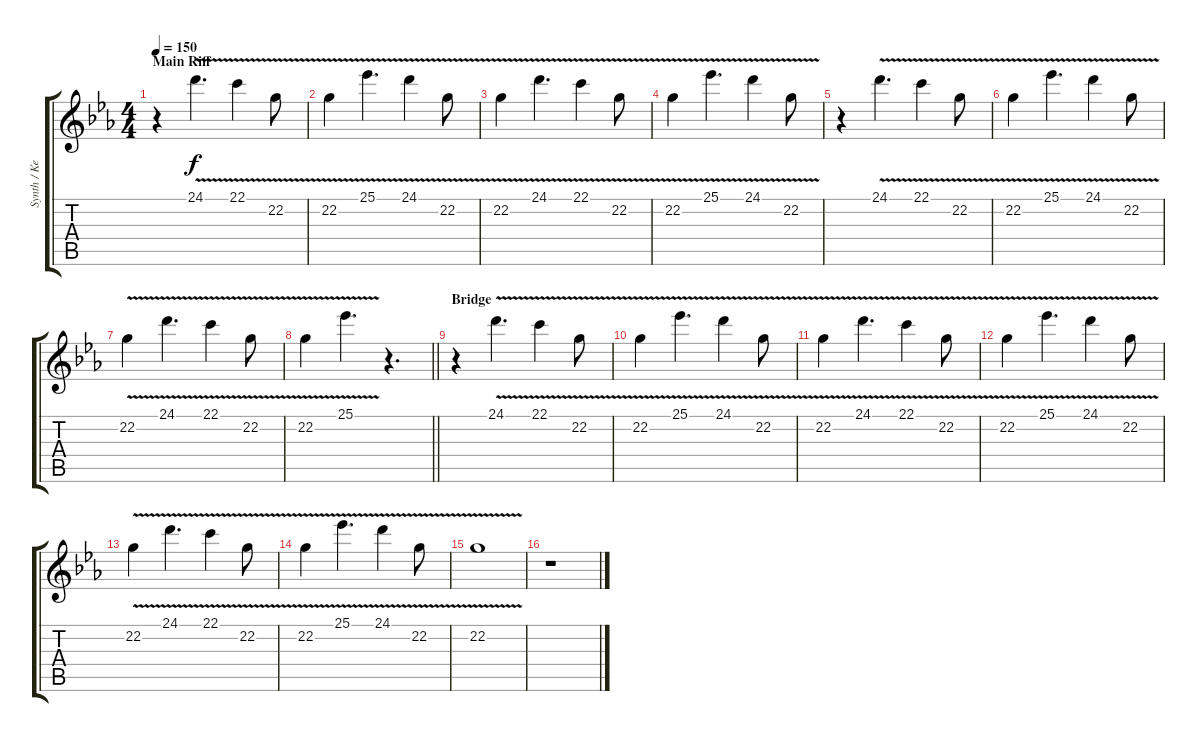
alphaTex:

\track ("Synth / Keyboard" "Synth / Ke") {instrument fx7echoes}
\staff {score tabs}
\tuning (D4 A3 F3 C3 G2 C2) {hide}
\ts (4 4)
\section ("" "Main Riff")
\tempo 150
\clef g2
\ks eb
r.4{dy f} 24.1{v}.4{d} 22.1{v}.4 22.2{v}.8 |
22.2{v}.4 25.1{v}.4{d} 24.1{v}.4 22.2{v}.8 |
22.2{v}.4 24.1{v}.4{d} 22.1{v}.4 22.2{v}.8 |
22.2{v}.4 25.1{v}.4{d} 24.1{v}.4 22.2{v}.8 |
r.4 24.1{v}.4{d} 22.1{v}.4 22.2{v}.8 |
22.2{v}.4 25.1{v}.4{d} 24.1{v}.4 22.2{v}.8 |
22.2{v}.4 24.1{v}.4{d} 22.1{v}.4 22.2{v}.8 |
\barLineRight lightlight
22.2{v}.4 25.1{v}.4{d} r.4{d} |
\section ("" "Bridge")
r.4 24.1{v}.4{d} 22.1{v}.4 22.2{v}.8 |
22.2{v}.4 25.1{v}.4{d} 24.1{v}.4 22.2{v}.8 |
22.2{v}.4 24.1{v}.4{d} 22.1{v}.4 22.2{v}.8 |
22.2{v}.4 25.1{v}.4{d} 24.1{v}.4 22.2{v}.8 |
22.2{v}.4 24.1{v}.4{d} 22.1{v}.4 22.2{v}.8 |
22.2{v}.4 25.1{v}.4{d} 24.1{v}.4 22.2{v}.8 |
22.2{v}.1 |
r.1
